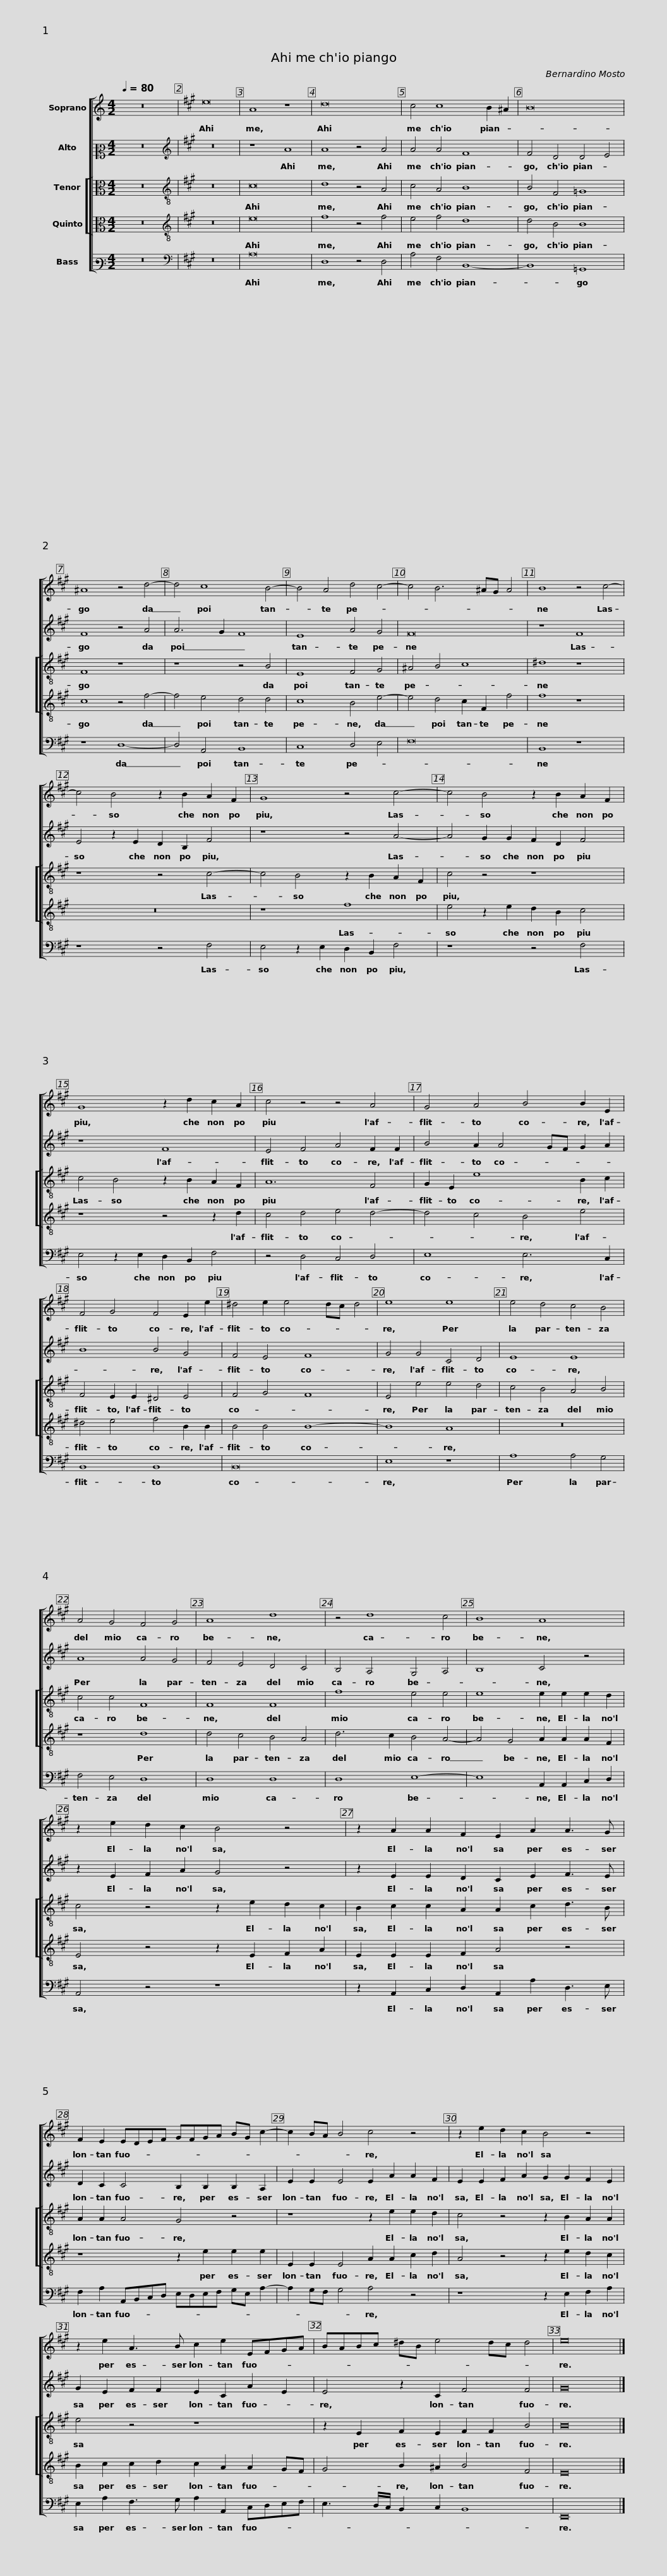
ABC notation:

X:1
%%score [ 1 2 [ 3 4 ] 5 ]
L:1/8
Q:1/4=80
M:4/2
I:linebreak $
K:C
V:1 treble
V:2 alto2
V:3 alto
V:4 alto
V:5 bass3
V:1
 z16 |[K:A] e16 | A8 z8 | d16 | c4 c8 B2 ^A2 |$ %5
 B16 | ^A8 z4 d4- | d4 c8 B4- | B4 A4 d4 c4- |$ c4 B6 ^AG A4 | %10
 B8 z4 c4- | c4 B4 z2 B2 A2 F2 |$ G8 z4 c4- | c4 B4 z2 B2 A2 F2 | G8 z2 d2 c2 A2 |$ %15
 c4 z4 z4 A4 | G4 A4 B4 B2 E2 | F4 G4 F4 E2 e2 |$ ^d4 e2 e4 dc d4 | e8 e8 | %20
 e4 d4 c4 B4 | A4 G4 F4 G4 |$ A8 d8 | z4 d8 c4 | B8 A8 | %25
 z2 e2 d2 c2 B4 z4 |$ z2 A2 A2 F2 E2 A2 A3 G | F2 E2 EDEF GFGA BG c2- | c2 BA B4 c4 z4 |$ z2 e2 d2 c2 B4 z4 | %30
 z2 e2 A3 B c2 e2 EFGA |$ BABc ^dB e4 dc d4 | e16 |] %33
V:2
 z16 |[K:A][K:treble] z16 | z8 A8 | A8 z4 A4 | A4 A4 F8 |$ %5
 F4 D4 D4 E4 | F8 z4 A4 | A6 G2 F8 | E8 A4 G4 |$ F16 | %10
 z8 F8 | E4 z2 E2 D2 B,2 F4 |$ z8 z4 A4- | A4 G2 G2 F2 D2 F4 | z8 F8 |$ %15
 E4 F4 A4 F2 F2 | B4 A2 A4 GF G2 A2 | B8 B4 G4 |$ F4 E4 F8 | G4 G4 C4 D4 | %20
 E8 E8 | A8 A4 G4 |$ F4 E4 D4 C4 | B,4 A,4 G,4 A,4 | B,8 C4 z4 | %25
 z2 E2 F2 A2 G4 z4 |$ z2 E2 E2 D2 C2 E2 F3 E | D2 C2 C4 B,2 B,2 B,2 A,2 | E2 E2 E4 E2 A2 A2 F2 |$ E2 E2 F2 A2 G2 G2 F2 E2 | %30
 G2 E2 F2 F2 E2 C2 A2 E2 |$ E4 z2 C2 F4 F4 | G16 |] %33
V:3
 z16 |[K:A][K:treble-8] z16 | c16 | d8 z4 A4 | c4 A4 B8 |$ %5
 B4 F4 =G8 | F8 z8 | z8 z4 B4 | E8 F4 G4 |$ ^A4 B4 c8 | %10
 ^d8 z8 | z8 z4 c4- |$ c4 B4 z2 B2 A2 F2 | c4 z4 z8 | c4 B4 z2 B2 A2 F2 |$ %15
 A12 F4 | G2 E2 e8 B2 c2 | F4 E2 E2 ^D4 E4 |$ F4 G4 F8 | E4 e4 e4 d4 | %20
 c4 B4 A4 B4 | c4 c4 F8 |$ F8 F8 | f8 e4 e4 | e8 e2 e2 e2 d2 | %25
 c4 z4 z2 e2 d2 c2 |$ B2 c2 c2 A2 A2 c2 d3 B | A2 A2 A4 G4 z4 | z8 z2 e2 e2 d2 |$ c4 z4 z2 B2 A2 A2 | %30
 e4 z4 z8 |$ z2 E2 F2 E2 F2 F2 B4 | B16 |] %33
V:4
 z16 |[K:A][K:treble-8] z16 | e16 | f8 z4 f4 | e4 f4 d8 |$ %5
 d4 B4 B8 | c8 z4 f4- | f4 e4 d4 d4 | c8 B4 e4- |$ e4 d4 c2 F2 f4 | %10
 f8 z8 | z16 |$ z8 f8 | e4 z2 e2 d2 B2 c4 | z8 z4 z2 d2 |$ %15
 c4 d4 e4 d4- | d4 c4 B4 e4 | ^d4 e4 f4 B2 B2 |$ B4 B4 B8- | B8 A8 | %20
 z16 | z8 d8 |$ d4 c4 B4 A4 | d6 c2 B4 A4- | A4 G4 A2 A2 A2 F2 | %25
 E4 z4 z2 E2 F2 A2 |$ E2 E2 E2 F2 A4 z4 | z8 z2 e2 e2 e2 | E2 E2 E4 A2 A2 c2 d2 |$ A4 z4 z2 e2 d2 c2 | %30
 B2 c2 c2 d2 c2 A2 A2 GF |$ G4 B2 ^A2 B4 F4 | E16 |] %33
V:5
 z16 |[K:A][K:bass] z16 | A,16 | D,8 z4 D,4 | A,4 F,4 B,,8- |$ %5
 B,,8 =G,,8 | z8 D,8- | D,4 A,,4 B,,8 | C,8 D,4 E,4 |$ F,16 | %10
 B,,8 z8 | z8 z4 F,4 |$ E,4 z2 E,2 D,2 B,,2 F,4 | z8 z4 F,4 | E,4 z2 E,2 D,2 B,,2 F,4 |$ %15
 z4 D,4 C,4 D,4 | E,8 E,6 C,2 | B,,8 B,,8 |$ B,,16 | E,8 z8 | %20
 A,8 A,4 G,4 | F,4 E,4 D,8 |$ D,8 D,8 | D,8 E,8- | E,8 A,,2 A,,2 C,2 D,2 | %25
 A,,4 z4 z8 |$ z2 A,,2 C,2 D,2 A,,2 A,2 D,3 E, | F,2 A,2 A,,B,,C,D, E,D,E,F, G,E, A,2- | A,2 G,F, G,4 A,4 z4 |$ z8 z2 E,2 F,2 A,2 | %30
 E,2 A,2 F,3 G, A,2 A,,2 C,D,E,F, |$ E,3 D,/C,/ B,,2 C,2 B,,8 | E,,16 |] %33
